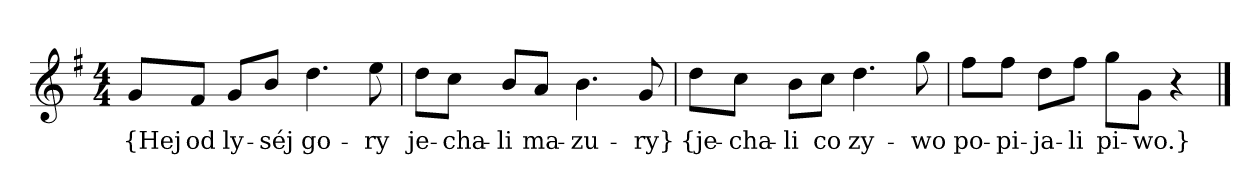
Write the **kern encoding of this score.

**kern	**text
*part1	*part1
*staff1	*staff1
*clefG2	*
*k[f#]	*
*G:	*
*M4/4	*
=	=
8g/L	{Hej
8f#/J	od
8g/L	ly-
8b/J	-séj
4.dd	go-
8ee	-ry
=2	=2
8dd\L	je-
8cc\J	-cha-
8b/L	-li
8a/J	ma-
4.b	-zu-
8g	-ry}
=3y	=3y
8dd\L	{je-
8cc\J	-cha-
8b\L	-li
8cc\J	co
4.dd	zy-
8gg	-wo
=4	=4
8ff#\L	po-
8ff#\J	-pi-
8dd\L	-ja-
8ff#\J	-li
8gg\L	pi-
8g\J	-wo.}
4r	.
==	==
*-	*-
